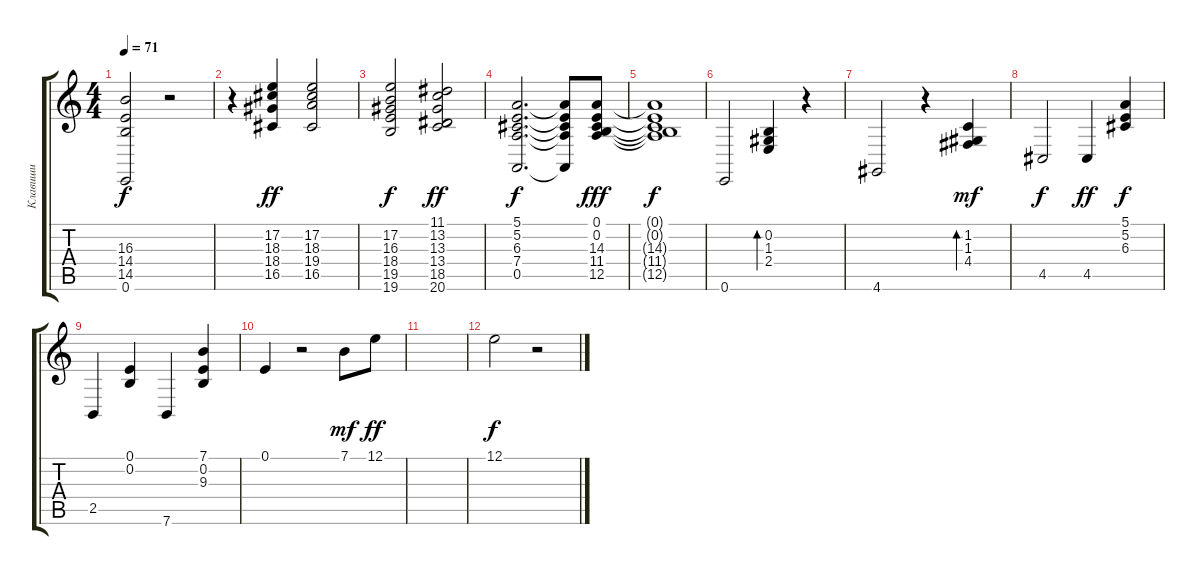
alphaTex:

\track ("Клавиши" "Клавиши") {instrument acousticgrandpiano}
\staff {score tabs}
\tuning (E4 B3 G3 D3 A2 E2) {hide}
\ts (4 4)
\tempo 71
\clef g2
\ks c
(16.3 14.4 14.5 0.6).2{dy f} r.2 |
r.4 (17.2 18.3 18.4 16.5).4{dy ff} (17.2 18.3 19.4 16.5).2 |
(17.2 16.3 18.4 19.5 19.6).2{dy f} (11.1 13.2 13.3 13.4 18.5 20.6).2{dy ff} |
(5.1 5.2 6.3 7.4 0.5).2{d dy f} (5.1{t} 5.2{t} 6.3{t} 7.4{t} 0.5{t}).8 (0.1 0.2 14.3 11.4 12.5).8{dy fff} |
(0.1{t} 0.2{t} 14.3{t} 11.4{t} 12.5{t}).1{dy f} |
0.6.2 (0.2 1.3 2.4).4{bd 60} r.4 |
4.6.2 r.4 (1.2 1.3 4.4).4{bd 60 dy mf} |
4.5.2{dy f} 4.5.4{dy ff} (5.1 5.2 6.3).4{dy f} |
2.5.4 (0.1 0.2).4 7.6.4 (7.1 0.2 9.3).4 |
0.1.4 r.2 7.1.8{dy mf} 12.1.8{dy ff} |
|
12.1.2{dy f} r.2
